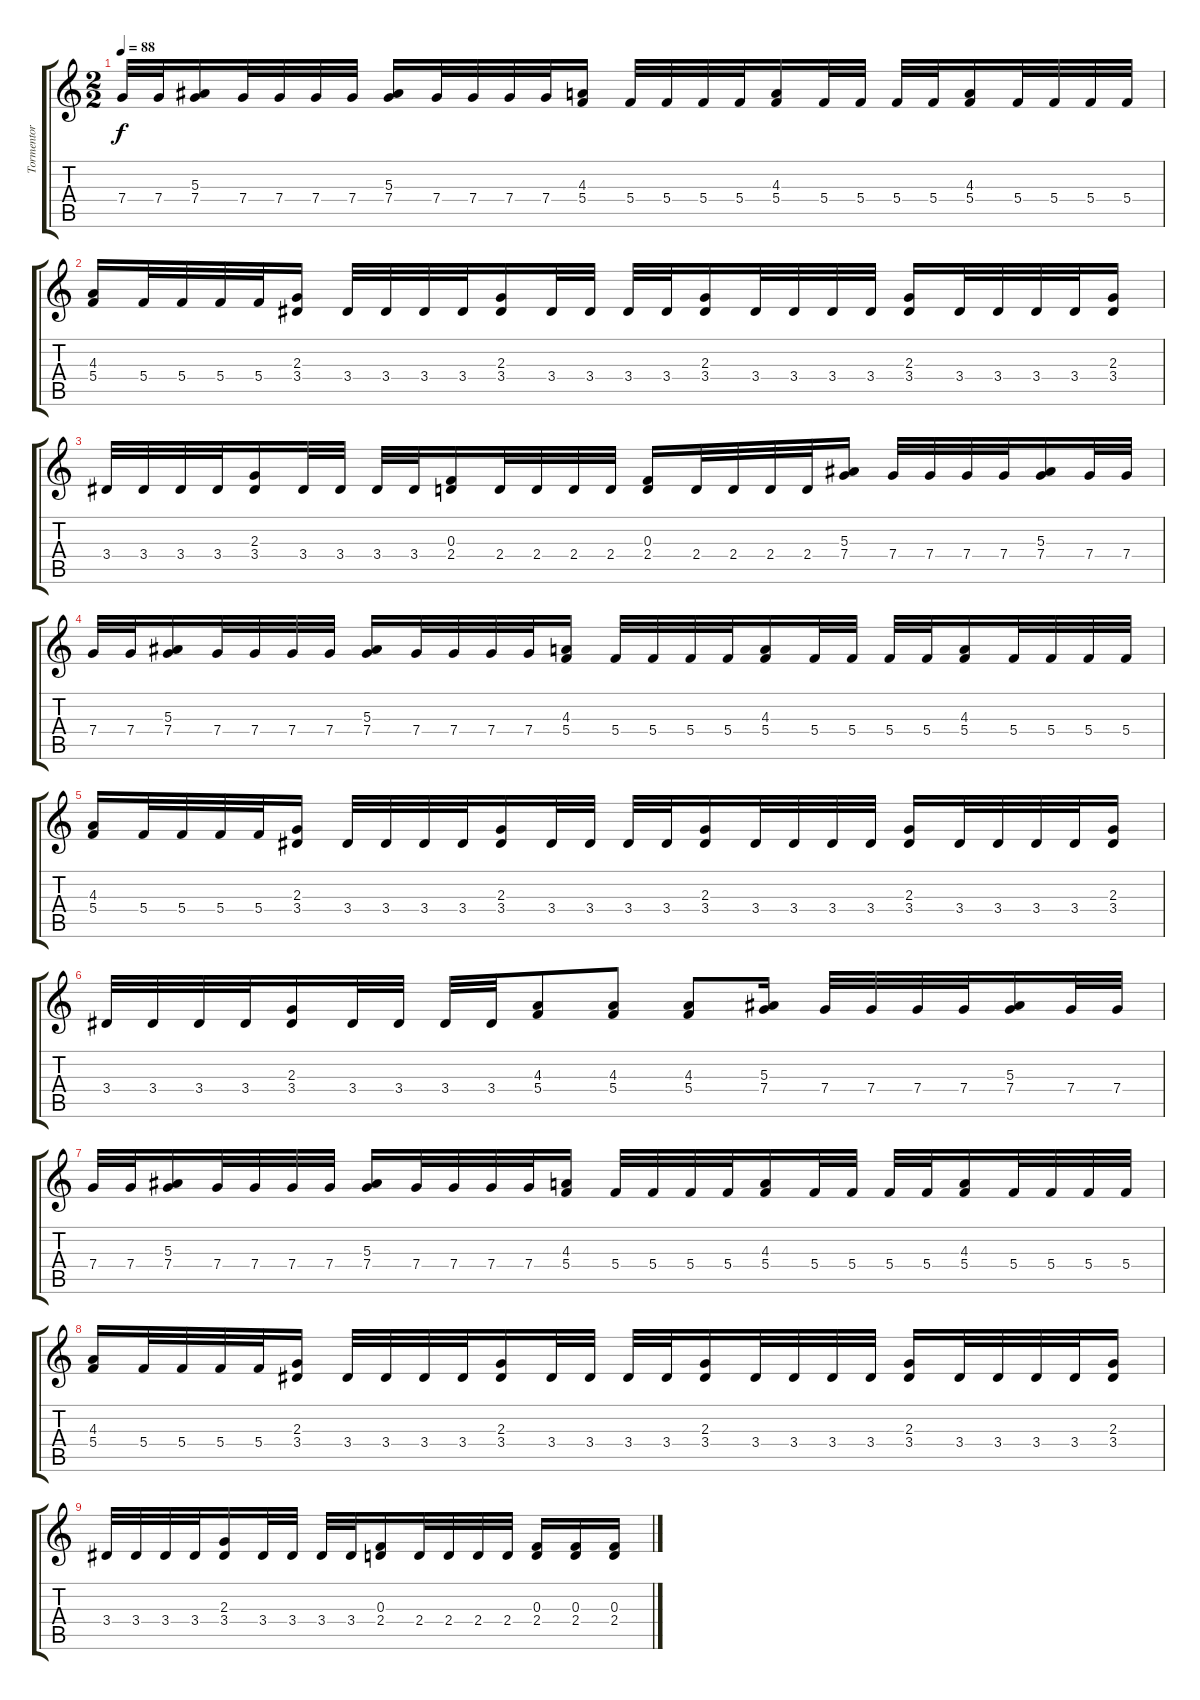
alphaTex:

\track ("Tormentor" "Tormentor") {instrument distortionguitar}
\staff {score tabs}
\tuning (D4 A3 F3 C3 G2 D2) {hide}
\ts (2 2)
\tempo 88
\clef g2
\ks c
7.4.32{dy f} 7.4.32 (5.3 7.4).16 7.4.32 7.4.32 7.4.32 7.4.32 (5.3 7.4).16 7.4.32 7.4.32 7.4.32 7.4.32 (4.3 5.4).16 5.4.32 5.4.32 5.4.32 5.4.32 (4.3 5.4).16 5.4.32 5.4.32 5.4.32 5.4.32 (4.3 5.4).16 5.4.32 5.4.32 5.4.32 5.4.32 |
(4.3 5.4).16 5.4.32 5.4.32 5.4.32 5.4.32 (2.3 3.4).16 3.4.32 3.4.32 3.4.32 3.4.32 (2.3 3.4).16 3.4.32 3.4.32 3.4.32 3.4.32 (2.3 3.4).16 3.4.32 3.4.32 3.4.32 3.4.32 (2.3 3.4).16 3.4.32 3.4.32 3.4.32 3.4.32 (2.3 3.4).16 |
3.4.32 3.4.32 3.4.32 3.4.32 (2.3 3.4).16 3.4.32 3.4.32 3.4.32 3.4.32 (0.3 2.4).16 2.4.32 2.4.32 2.4.32 2.4.32 (0.3 2.4).16 2.4.32 2.4.32 2.4.32 2.4.32 (5.3 7.4).16 7.4.32 7.4.32 7.4.32 7.4.32 (5.3 7.4).16 7.4.32 7.4.32 |
7.4.32 7.4.32 (5.3 7.4).16 7.4.32 7.4.32 7.4.32 7.4.32 (5.3 7.4).16 7.4.32 7.4.32 7.4.32 7.4.32 (4.3 5.4).16 5.4.32 5.4.32 5.4.32 5.4.32 (4.3 5.4).16 5.4.32 5.4.32 5.4.32 5.4.32 (4.3 5.4).16 5.4.32 5.4.32 5.4.32 5.4.32 |
(4.3 5.4).16 5.4.32 5.4.32 5.4.32 5.4.32 (2.3 3.4).16 3.4.32 3.4.32 3.4.32 3.4.32 (2.3 3.4).16 3.4.32 3.4.32 3.4.32 3.4.32 (2.3 3.4).16 3.4.32 3.4.32 3.4.32 3.4.32 (2.3 3.4).16 3.4.32 3.4.32 3.4.32 3.4.32 (2.3 3.4).16 |
3.4.32 3.4.32 3.4.32 3.4.32 (2.3 3.4).16 3.4.32 3.4.32 3.4.32 3.4.32 (4.3 5.4).8 (4.3 5.4).8 (4.3 5.4).8 (5.3 7.4).16 7.4.32 7.4.32 7.4.32 7.4.32 (5.3 7.4).16 7.4.32 7.4.32 |
7.4.32 7.4.32 (5.3 7.4).16 7.4.32 7.4.32 7.4.32 7.4.32 (5.3 7.4).16 7.4.32 7.4.32 7.4.32 7.4.32 (4.3 5.4).16 5.4.32 5.4.32 5.4.32 5.4.32 (4.3 5.4).16 5.4.32 5.4.32 5.4.32 5.4.32 (4.3 5.4).16 5.4.32 5.4.32 5.4.32 5.4.32 |
(4.3 5.4).16 5.4.32 5.4.32 5.4.32 5.4.32 (2.3 3.4).16 3.4.32 3.4.32 3.4.32 3.4.32 (2.3 3.4).16 3.4.32 3.4.32 3.4.32 3.4.32 (2.3 3.4).16 3.4.32 3.4.32 3.4.32 3.4.32 (2.3 3.4).16 3.4.32 3.4.32 3.4.32 3.4.32 (2.3 3.4).16 |
3.4.32 3.4.32 3.4.32 3.4.32 (2.3 3.4).16 3.4.32 3.4.32 3.4.32 3.4.32 (0.3 2.4).16 2.4.32 2.4.32 2.4.32 2.4.32 (0.3 2.4).16 (0.3 2.4).16 (0.3 2.4).16
